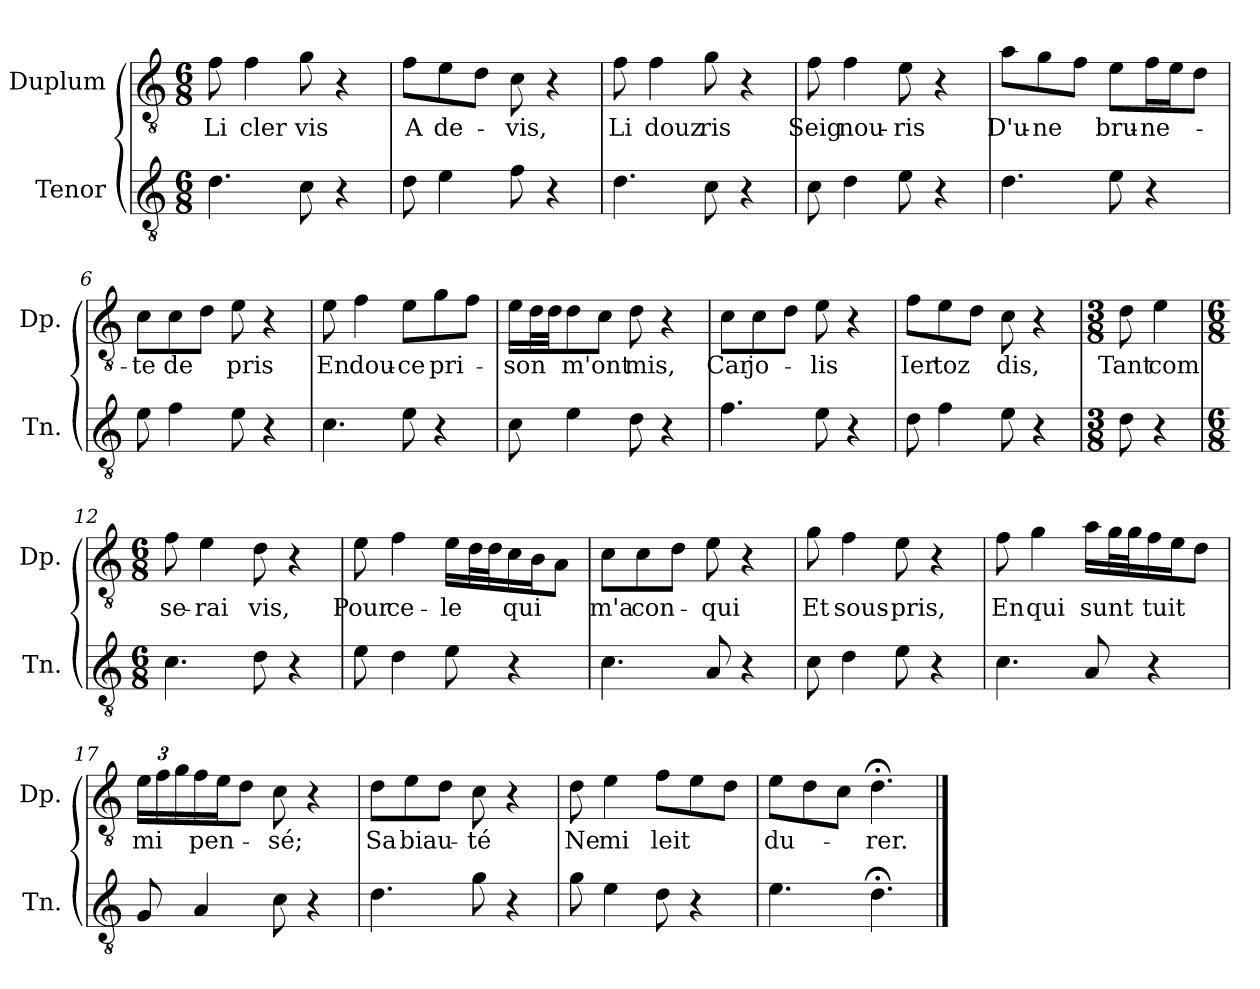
**kern	**kern	**text
*part2	*part1	*part1
*staff2	*staff1	*staff1
*I"Tenor	*I"Duplum	*
*I'Tn.	*I'Dp.	*
*clefGv2	*clefGv2	*
*k[]	*k[]	*
*M6/8	*M6/8	*
=1	=1	=1
!	!	!LO:LY:b
4.d\	8f\	Li
!	!	!LO:LY:b
.	4f\	cler
!	!	!LO:LY:b
8c\	8g\	vis
4r	4r	.
=2	=2	=2
!	!	!LO:LY:b
8d\	8f\L	A
!	!	!LO:LY:b
4e\	8e\	de-
.	8d\J	.
!	!	!LO:LY:b
8f\	8c\	-vis,
4r	4r	.
=3	=3	=3
!	!	!LO:LY:b
4.d\	8f\	Li
!	!	!LO:LY:b
.	4f\	douz
!	!	!LO:LY:b
8c\	8g\	ris
4r	4r	.
=4	=4	=4
!	!	!LO:LY:b
8c\	8f\	Seig
!	!	!LO:LY:b
4d\	4f\	nou-
!	!	!LO:LY:b
8e\	8e\	-ris
4r	4r	.
=5	=5	=5
!	!	!LO:LY:b
4.d\	8a\L	D'u-
!	!	!LO:LY:b
.	8g\	-ne
.	8f\J	.
!	!	!LO:LY:b
8e\	8e\L	bru-
!	!	!LO:LY:b
4r	16f\L	-ne-
.	16e\J	.
.	8d\J	.
=6	=6	=6
!	!	!LO:LY:b
8e\	8c\L	-te
!	!	!LO:LY:b
4f\	8c\	de
.	8d\J	.
!	!	!LO:LY:b
8e\	8e\	pris
4r	4r	.
!!LO:LB:g=z
=7	=7	=7
!	!	!LO:LY:b
4.c\	8e\	En
!	!	!LO:LY:b
.	4f\	dou-
!	!	!LO:LY:b
8e\	8e\L	-ce
!	!	!LO:LY:b
4r	8g\	pri-
.	8f\J	.
=8	=8	=8
!	!	!LO:LY:b
8c\	16e\LL	-son
*	*tremolo	*
.	32d\	.
.	32d\JJJ	.
*	*Xtremolo	*
!	!	!LO:LY:b
4e\	8d\	m'ont
.	8c\J	.
!	!	!LO:LY:b
8d\	8d\	mis,
4r	4r	.
=9	=9	=9
!	!	!LO:LY:b
4.f\	8c\L	Car
!	!	!LO:LY:b
.	8c\	jo-
.	8d\J	.
!	!	!LO:LY:b
8e\	8e\	-lis
4r	4r	.
=10	=10	=10
!	!	!LO:LY:b
8d\	8f\L	Ier
!	!	!LO:LY:b
4f\	8e\	toz
.	8d\J	.
!	!	!LO:LY:b
8e\	8c\	dis,
4r	4r	.
=11	=11	=11
*M3/8	*M3/8	*
!	!	!LO:LY:b
8d\	8d\	Tant
!	!	!LO:LY:b
4r	4e\	com
=12	=12	=12
*M6/8	*M6/8	*
!	!	!LO:LY:b
4.c\	8f\	se-
!	!	!LO:LY:b
.	4e\	-rai
!	!	!LO:LY:b
8d\	8d\	vis,
4r	4r	.
!!LO:LB:g=z
=13	=13	=13
!	!	!LO:LY:b
8e\	8e\	Pour
!	!	!LO:LY:b
4d\	4f\	ce-
!	!	!LO:LY:b
8e\	16e\LL	-le
*	*tremolo	*
.	32d\	.
.	32d\	.
*	*Xtremolo	*
!	!	!LO:LY:b
4r	16c\	qui
.	16B\J	.
.	8A\J	.
=14	=14	=14
!	!	!LO:LY:b
4.c\	8c\L	m'a
!	!	!LO:LY:b
.	8c\	con-
.	8d\J	.
!	!	!LO:LY:b
8A/	8e\	-qui
4r	4r	.
=15	=15	=15
!	!	!LO:LY:b
8c\	8g\	Et
!	!	!LO:LY:b
4d\	4f\	sous-
!	!	!LO:LY:b
8e\	8e\	-pris,
4r	4r	.
=16	=16	=16
!	!	!LO:LY:b
4.c\	8f\	En
!	!	!LO:LY:b
.	4g\	qui
!	!	!LO:LY:b
8A/	16a\LL	sunt
*	*tremolo	*
.	32g\	.
.	32g\	.
*	*Xtremolo	*
!	!	!LO:LY:b
4r	16f\	tuit
.	16e\J	.
.	8d\J	.
=17	=17	=17
*	*Xbrackettup	*
!	!	!LO:LY:b
8G/	24e\LL	mi
.	24f\	.
.	24g\	.
!	!	!LO:LY:b
4A/	16f\	pen-
.	16e\J	.
.	8d\J	.
!	!	!LO:LY:b
8c\	8c\	-sé;
4r	4r	.
=18	=18	=18
!	!	!LO:LY:b
4.d\	8d\L	Sa
!	!	!LO:LY:b
.	8e\	biau-
.	8d\J	.
!	!	!LO:LY:b
8g\	8c\	-té
4r	4r	.
!!LO:LB:g=z
=19	=19	=19
!	!	!LO:LY:b
8g\	8d\	Ne
!	!	!LO:LY:b
4e\	4e\	mi
!	!	!LO:LY:b
8d\	8f\L	leit
4r	8e\	.
.	8d\J	.
=20	=20	=20
!	!	!LO:LY:b
4.e\	8e\L	du-
.	8d\	.
.	8c\J	.
!	!	!LO:LY:b
4.d;<\	4.d;<\	-rer.
==	==	==
*-	*-	*-
